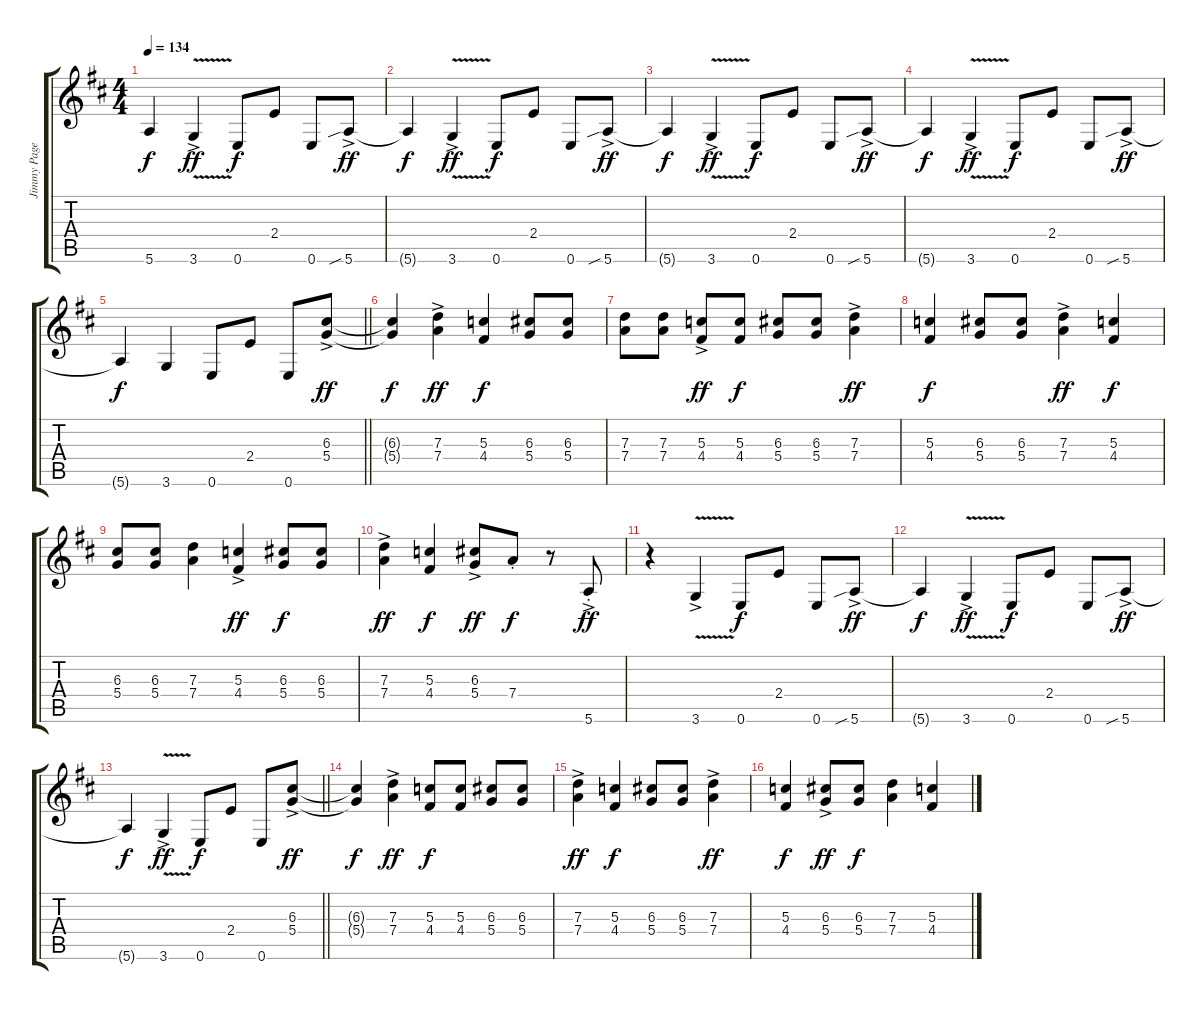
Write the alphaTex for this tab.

\track ("Jimmy Page (Rhythm)" "Jimmy Page") {instrument electricguitarclean}
\staff {score tabs}
\tuning (E4 B3 G3 D3 A2 E2) {hide}
\ts (4 4)
\tempo 134
\clef g2
\ks d
5.6{t}.4{dy f} 3.6{v ac}.4{dy ff} 0.6.8{dy f} 2.4.8 0.6.8 5.6{sib ac}.8{dy ff} |
5.6{t}.4{dy f} 3.6{v ac}.4{dy ff} 0.6.8{dy f} 2.4.8 0.6.8 5.6{sib ac}.8{dy ff} |
5.6{t}.4{dy f} 3.6{v ac}.4{dy ff} 0.6.8{dy f} 2.4.8 0.6.8 5.6{sib ac}.8{dy ff} |
5.6{t}.4{dy f} 3.6{v ac}.4{dy ff} 0.6.8{dy f} 2.4.8 0.6.8 5.6{sib ac}.8{dy ff} |
\barLineRight lightlight
5.6{t}.4{dy f} 3.6.4 0.6.8 2.4.8 0.6.8 (6.3{ac} 5.4{ac}).8{dy ff} |
(6.3{t} 5.4{t}).4{dy f} (7.3{ac} 7.4{ac}).4{dy ff} (5.3 4.4).4{dy f} (6.3 5.4).8 (6.3 5.4).8 |
(7.3 7.4).8 (7.3 7.4).8 (5.3{ac} 4.4{ac}).8{dy ff} (5.3 4.4).8{dy f} (6.3 5.4).8 (6.3 5.4).8 (7.3{ac} 7.4{ac}).4{dy ff} |
(5.3 4.4).4{dy f} (6.3 5.4).8 (6.3 5.4).8 (7.3{ac} 7.4{ac}).4{dy ff} (5.3 4.4).4{dy f} |
(6.3 5.4).8 (6.3 5.4).8 (7.3 7.4).4 (5.3{ac} 4.4{ac}).4{dy ff} (6.3 5.4).8{dy f} (6.3 5.4).8 |
(7.3{ac} 7.4{ac}).4{dy ff} (5.3 4.4).4{dy f} (6.3{ac} 5.4{ac}).8{dy ff} 7.4{st}.8{dy f} r.8 5.6{ac st}.8{dy ff} |
r.4 3.6{v ac}.4 0.6.8{dy f} 2.4.8 0.6.8 5.6{sib ac}.8{dy ff} |
5.6{t}.4{dy f} 3.6{v ac}.4{dy ff} 0.6.8{dy f} 2.4.8 0.6.8 5.6{sib ac}.8{dy ff} |
\barLineRight lightlight
5.6{t}.4{dy f} 3.6{v ac}.4{dy ff} 0.6.8{dy f} 2.4.8 0.6.8 (6.3{ac} 5.4{ac}).8{dy ff} |
(6.3{t} 5.4{t}).4{dy f} (7.3{ac} 7.4{ac}).4{dy ff} (5.3 4.4).8{dy f} (5.3 4.4).8 (6.3 5.4).8 (6.3 5.4).8 |
(7.3{ac} 7.4{ac}).4{dy ff} (5.3 4.4).4{dy f} (6.3 5.4).8 (6.3 5.4).8 (7.3{ac} 7.4{ac}).4{dy ff} |
(5.3 4.4).4{dy f} (6.3{ac} 5.4{ac}).8{dy ff} (6.3 5.4).8{dy f} (7.3 7.4).4 (5.3 4.4).4
